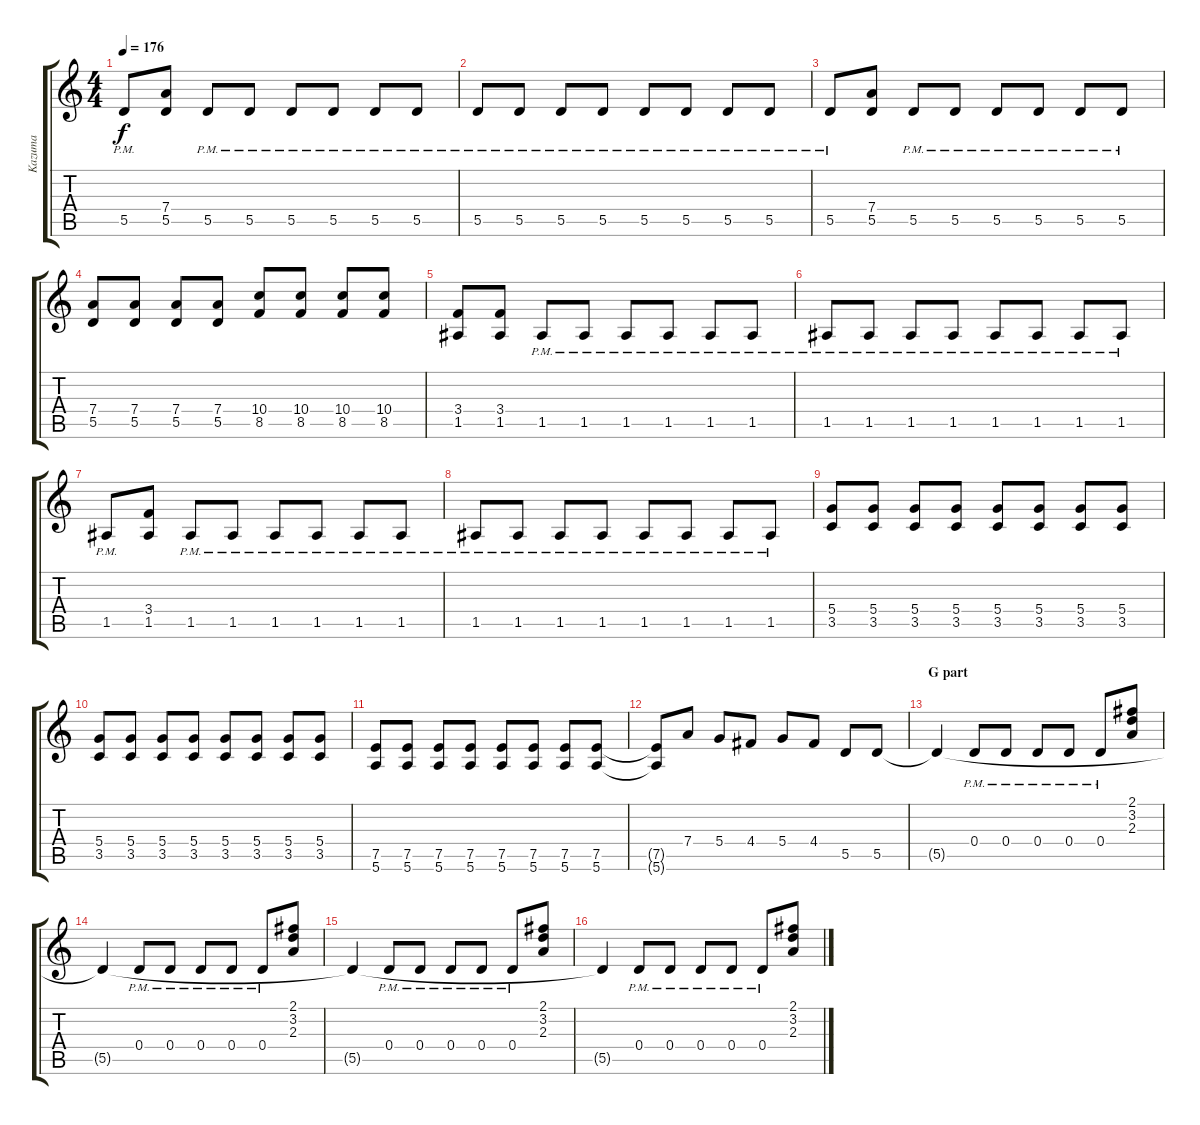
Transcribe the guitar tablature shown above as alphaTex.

\track ("Kazuma" "Kazuma") {instrument distortionguitar}
\staff {score tabs}
\tuning (E4 B3 G3 D3 A2 E2) {hide}
\ts (4 4)
\tempo 176
\clef g2
\ks c
5.5{pm}.8{dy f} (7.4 5.5).8 5.5{pm}.8 5.5{pm}.8 5.5{pm}.8 5.5{pm}.8 5.5{pm}.8 5.5{pm}.8 |
5.5{pm}.8 5.5{pm}.8 5.5{pm}.8 5.5{pm}.8 5.5{pm}.8 5.5{pm}.8 5.5{pm}.8 5.5{pm}.8 |
5.5{pm}.8 (7.4 5.5).8 5.5{pm}.8 5.5{pm}.8 5.5{pm}.8 5.5{pm}.8 5.5{pm}.8 5.5{pm}.8 |
(7.4 5.5).8 (7.4 5.5).8 (7.4 5.5).8 (7.4 5.5).8 (10.4 8.5).8 (10.4 8.5).8 (10.4 8.5).8 (10.4 8.5).8 |
(3.4 1.5).8 (3.4 1.5).8 1.5{pm}.8 1.5{pm}.8 1.5{pm}.8 1.5{pm}.8 1.5{pm}.8 1.5{pm}.8 |
1.5{pm}.8 1.5{pm}.8 1.5{pm}.8 1.5{pm}.8 1.5{pm}.8 1.5{pm}.8 1.5{pm}.8 1.5{pm}.8 |
1.5{pm}.8 (3.4 1.5).8 1.5{pm}.8 1.5{pm}.8 1.5{pm}.8 1.5{pm}.8 1.5{pm}.8 1.5{pm}.8 |
1.5{pm}.8 1.5{pm}.8 1.5{pm}.8 1.5{pm}.8 1.5{pm}.8 1.5{pm}.8 1.5{pm}.8 1.5{pm}.8 |
(5.4 3.5).8 (5.4 3.5).8 (5.4 3.5).8 (5.4 3.5).8 (5.4 3.5).8 (5.4 3.5).8 (5.4 3.5).8 (5.4 3.5).8 |
(5.4 3.5).8 (5.4 3.5).8 (5.4 3.5).8 (5.4 3.5).8 (5.4 3.5).8 (5.4 3.5).8 (5.4 3.5).8 (5.4 3.5).8 |
(7.5 5.6).8 (7.5 5.6).8 (7.5 5.6).8 (7.5 5.6).8 (7.5 5.6).8 (7.5 5.6).8 (7.5 5.6).8 (7.5 5.6).8 |
(7.5{t} 5.6{t}).8 7.4.8 5.4.8 4.4.8 5.4.8 4.4.8 5.5.8 5.5.8 |
\section ("" "G part")
5.5{t}.4 0.4{pm}.8 0.4{pm}.8 0.4{pm}.8 0.4{pm}.8 0.4{pm}.8 (2.1 3.2 2.3).8 |
5.5{t}.4 0.4{pm}.8 0.4{pm}.8 0.4{pm}.8 0.4{pm}.8 0.4{pm}.8 (2.1 3.2 2.3).8 |
5.5{t}.4 0.4{pm}.8 0.4{pm}.8 0.4{pm}.8 0.4{pm}.8 0.4{pm}.8 (2.1 3.2 2.3).8 |
5.5{t}.4 0.4{pm}.8 0.4{pm}.8 0.4{pm}.8 0.4{pm}.8 0.4{pm}.8 (2.1 3.2 2.3).8
